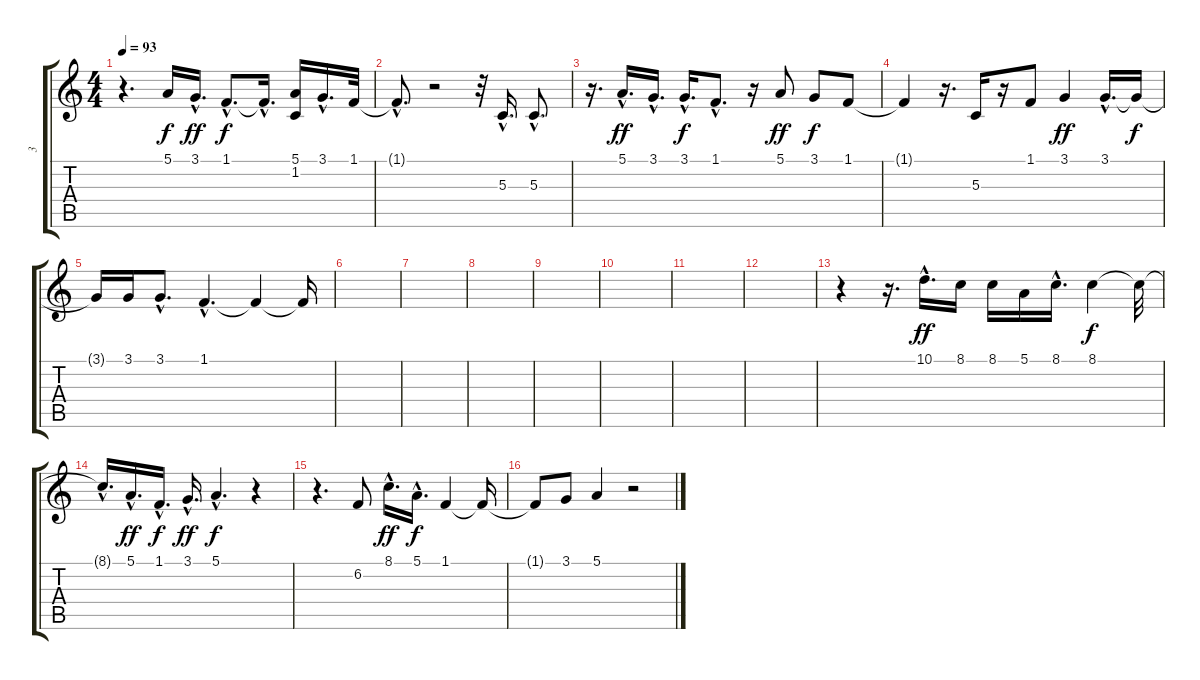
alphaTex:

\track ("3" "3") {instrument flute}
\staff {score tabs}
\tuning (E4 B3 G3 D3 A2 E2) {hide}
\ts (4 4)
\tempo 93
\clef g2
\ks c
r.4{d dy f} 5.1.16 3.1{hac}.16{d dy ff} 1.1{hac}.8{d dy f} 1.1{hac t}.16{d} (5.1 1.2{t}).16 3.1{hac}.16{d} 1.1.32 |
1.1{hac t}.8{d} r.2 r.32 5.3{hac}.16{d} 5.3{hac}.8{d} |
r.16{d} 5.1{hac}.16{d dy ff} 3.1{hac}.16{d} 3.1{hac}.16{d dy f} 1.1{hac}.8{d} r.16 5.1.8{dy ff} 3.1.8{dy f} 1.1.8 |
1.1{t}.4 r.16{d} 5.3.16 r.16 1.1.8 3.1.4{dy ff} 3.1{hac}.16{d} 3.1{t}.16{dy f} |
3.1{t}.16 3.1.16 3.1{hac}.8{d} 1.1{hac}.4{d} 1.1{t}.4 1.1{t}.16 |
|
|
|
|
|
|
|
r.4 r.16{d} 10.1{hac}.16{d dy ff} 8.1.16 8.1.16 5.1.16 8.1{hac}.16{d} 8.1.4{dy f} 8.1{t}.32 |
8.1{hac t}.16{d} 5.1{hac}.16{d dy ff} 1.1{hac}.16{d dy f} 3.1{hac}.16{d dy ff} 5.1{hac}.4{d dy f} r.4 |
r.4{d} 6.2.8 8.1{hac}.16{d dy ff} 5.1{hac}.16{d dy f} 1.1.4 1.1{t}.16 |
1.1{t}.8 3.1.8 5.1.4 r.2
